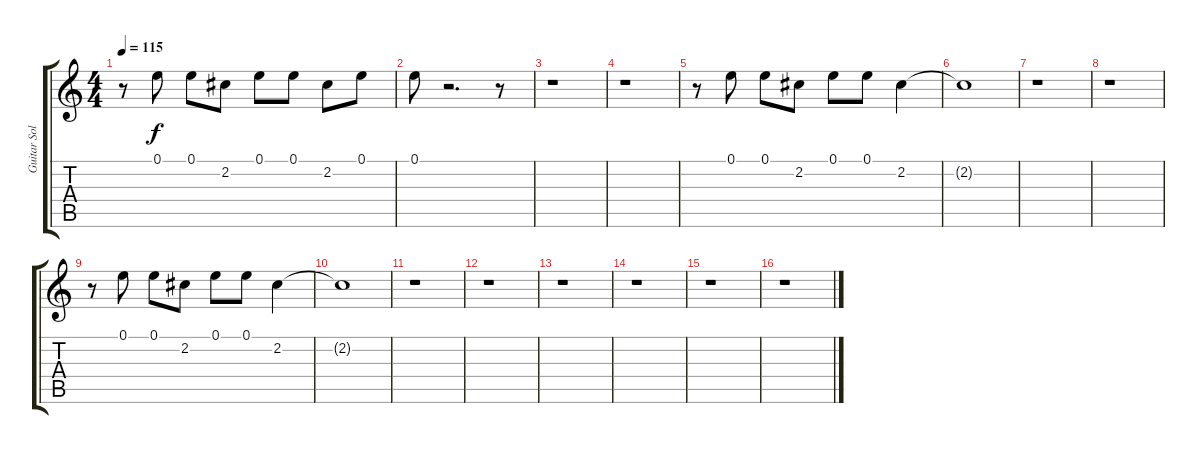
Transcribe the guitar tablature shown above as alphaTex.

\track ("Guitar Solo 2" "Guitar Sol") {instrument distortionguitar}
\staff {score tabs}
\tuning (E4 B3 G3 D3 A2 E2) {hide}
\ts (4 4)
\tempo 115
\clef g2
\ks c
r.8{dy f} 0.1.8 0.1.8 2.2.8 0.1.8 0.1.8 2.2.8 0.1.8 |
0.1.8 r.2{d} r.8 |
r.1 |
r.1 |
r.8 0.1.8 0.1.8 2.2.8 0.1.8 0.1.8 2.2.4 |
2.2{t}.1 |
r.1 |
r.1 |
r.8 0.1.8 0.1.8 2.2.8 0.1.8 0.1.8 2.2.4 |
2.2{t}.1 |
r.1 |
r.1 |
r.1 |
r.1 |
r.1 |
r.1
